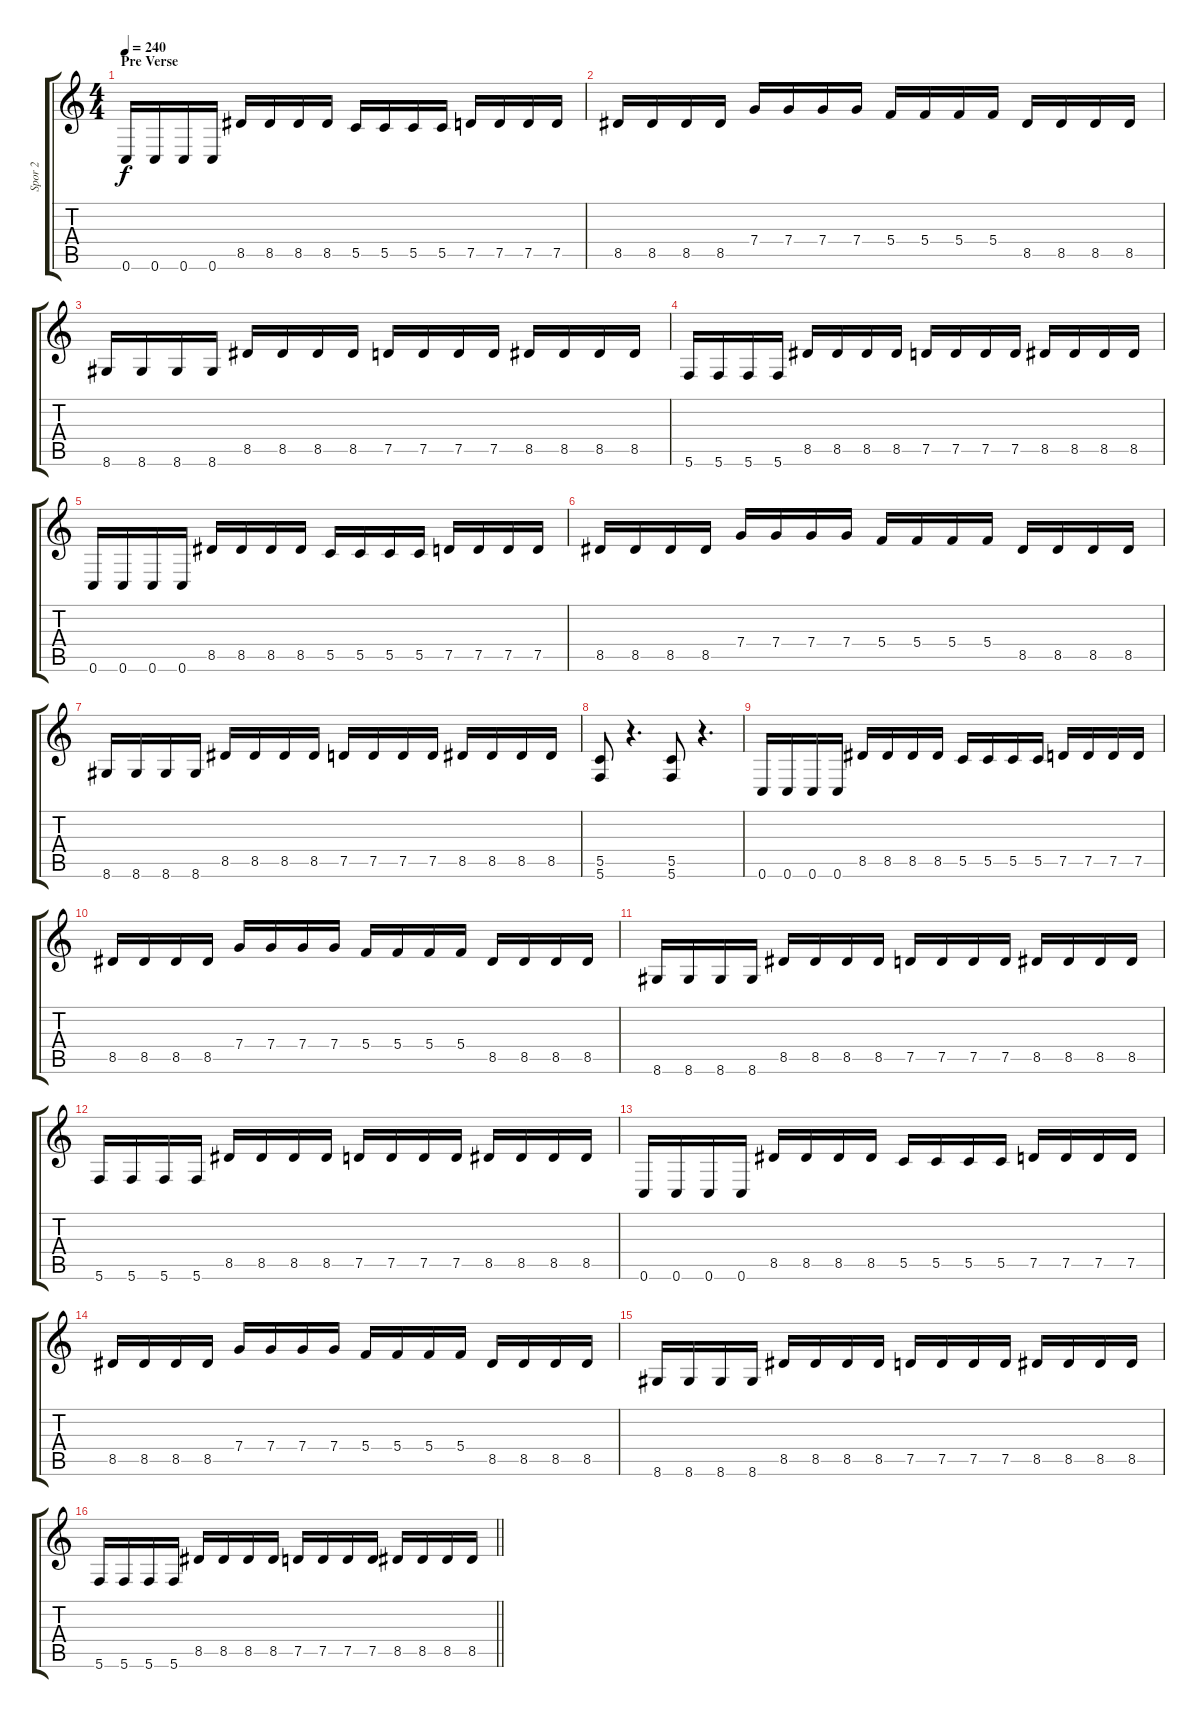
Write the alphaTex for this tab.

\track ("Spor 2" "Spor 2") {instrument distortionguitar}
\staff {score tabs}
\tuning (D4 A3 F3 C3 G2 C2) {hide}
\ts (4 4)
\section ("" "Pre Verse")
\tempo 240
\clef g2
\ks c
0.6.16{dy f} 0.6.16 0.6.16 0.6.16 8.5.16 8.5.16 8.5.16 8.5.16 5.5.16 5.5.16 5.5.16 5.5.16 7.5.16 7.5.16 7.5.16 7.5.16 |
8.5.16 8.5.16 8.5.16 8.5.16 7.4.16 7.4.16 7.4.16 7.4.16 5.4.16 5.4.16 5.4.16 5.4.16 8.5.16 8.5.16 8.5.16 8.5.16 |
8.6.16 8.6.16 8.6.16 8.6.16 8.5.16 8.5.16 8.5.16 8.5.16 7.5.16 7.5.16 7.5.16 7.5.16 8.5.16 8.5.16 8.5.16 8.5.16 |
5.6.16 5.6.16 5.6.16 5.6.16 8.5.16 8.5.16 8.5.16 8.5.16 7.5.16 7.5.16 7.5.16 7.5.16 8.5.16 8.5.16 8.5.16 8.5.16 |
0.6.16 0.6.16 0.6.16 0.6.16 8.5.16 8.5.16 8.5.16 8.5.16 5.5.16 5.5.16 5.5.16 5.5.16 7.5.16 7.5.16 7.5.16 7.5.16 |
8.5.16 8.5.16 8.5.16 8.5.16 7.4.16 7.4.16 7.4.16 7.4.16 5.4.16 5.4.16 5.4.16 5.4.16 8.5.16 8.5.16 8.5.16 8.5.16 |
8.6.16 8.6.16 8.6.16 8.6.16 8.5.16 8.5.16 8.5.16 8.5.16 7.5.16 7.5.16 7.5.16 7.5.16 8.5.16 8.5.16 8.5.16 8.5.16 |
(5.5 5.6).8 r.4{d} (5.5 5.6).8 r.4{d} |
0.6.16 0.6.16 0.6.16 0.6.16 8.5.16 8.5.16 8.5.16 8.5.16 5.5.16 5.5.16 5.5.16 5.5.16 7.5.16 7.5.16 7.5.16 7.5.16 |
8.5.16 8.5.16 8.5.16 8.5.16 7.4.16 7.4.16 7.4.16 7.4.16 5.4.16 5.4.16 5.4.16 5.4.16 8.5.16 8.5.16 8.5.16 8.5.16 |
8.6.16 8.6.16 8.6.16 8.6.16 8.5.16 8.5.16 8.5.16 8.5.16 7.5.16 7.5.16 7.5.16 7.5.16 8.5.16 8.5.16 8.5.16 8.5.16 |
5.6.16 5.6.16 5.6.16 5.6.16 8.5.16 8.5.16 8.5.16 8.5.16 7.5.16 7.5.16 7.5.16 7.5.16 8.5.16 8.5.16 8.5.16 8.5.16 |
0.6.16 0.6.16 0.6.16 0.6.16 8.5.16 8.5.16 8.5.16 8.5.16 5.5.16 5.5.16 5.5.16 5.5.16 7.5.16 7.5.16 7.5.16 7.5.16 |
8.5.16 8.5.16 8.5.16 8.5.16 7.4.16 7.4.16 7.4.16 7.4.16 5.4.16 5.4.16 5.4.16 5.4.16 8.5.16 8.5.16 8.5.16 8.5.16 |
8.6.16 8.6.16 8.6.16 8.6.16 8.5.16 8.5.16 8.5.16 8.5.16 7.5.16 7.5.16 7.5.16 7.5.16 8.5.16 8.5.16 8.5.16 8.5.16 |
\barLineRight lightlight
5.6.16 5.6.16 5.6.16 5.6.16 8.5.16 8.5.16 8.5.16 8.5.16 7.5.16 7.5.16 7.5.16 7.5.16 8.5.16 8.5.16 8.5.16 8.5.16
